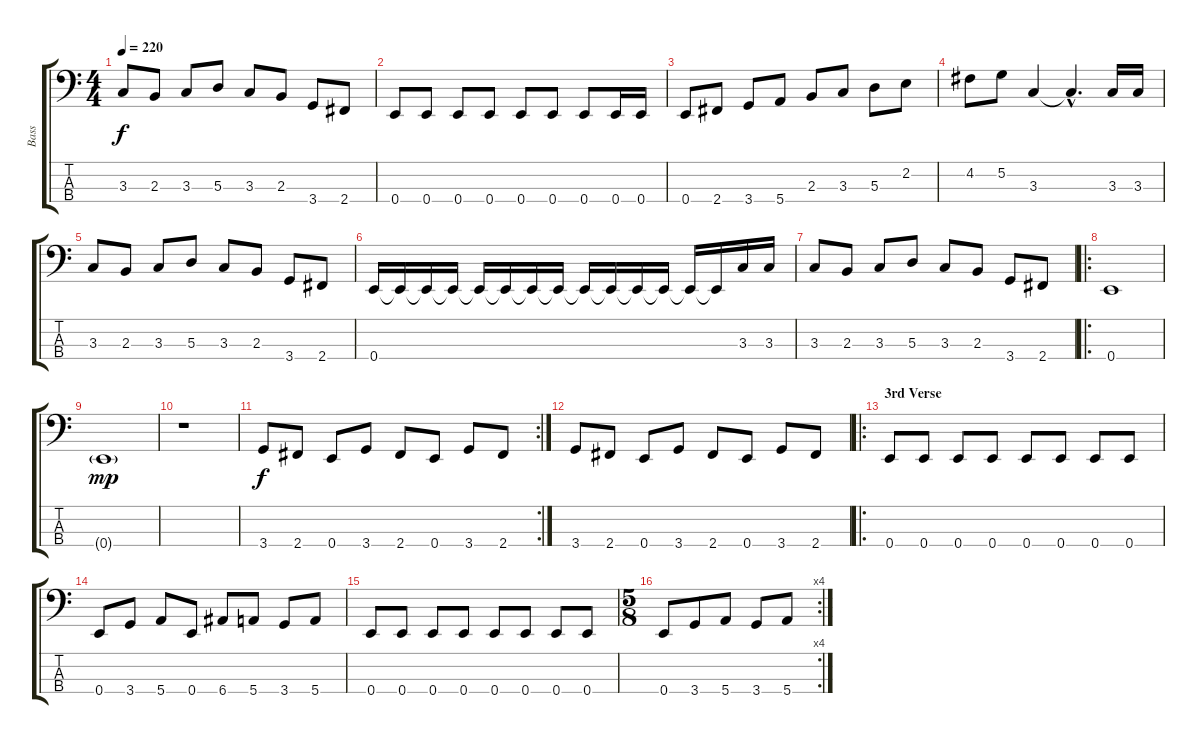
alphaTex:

\track ("Bass" "Bass") {instrument acousticguitarnylon}
\staff {score tabs}
\tuning (G2 D2 A1 E1) {hide}
\ts (4 4)
\tempo 220
\clef f4
\ks c
3.3.8{dy f} 2.3.8 3.3.8 5.3.8 3.3.8 2.3.8 3.4.8 2.4.8 |
0.4.8 0.4.8 0.4.8 0.4.8 0.4.8 0.4.8 0.4.8 0.4.16 0.4.16 |
0.4.8 2.4.8 3.4.8 5.4.8 2.3.8 3.3.8 5.3.8 2.2.8 |
4.2.8 5.2.8 3.3.4 3.3{hac t}.4{d} 3.3.16 3.3.16 |
3.3.8 2.3.8 3.3.8 5.3.8 3.3.8 2.3.8 3.4.8 2.4.8 |
0.4.16 0.4{t}.16 0.4{t}.16 0.4{t}.16 0.4{t}.16 0.4{t}.16 0.4{t}.16 0.4{t}.16 0.4{t}.16 0.4{t}.16 0.4{t}.16 0.4{t}.16 0.4{t}.16 0.4{t}.16 3.3.16 3.3.16 |
3.3.8 2.3.8 3.3.8 5.3.8 3.3.8 2.3.8 3.4.8 2.4.8 |
\ro
0.4.1 |
0.4{g}.1{dy mp} |
r.1 |
\rc 2
3.4.8{dy f} 2.4.8 0.4.8 3.4.8 2.4.8 0.4.8 3.4.8 2.4.8 |
3.4.8 2.4.8 0.4.8 3.4.8 2.4.8 0.4.8 3.4.8 2.4.8 |
\ro
\section ("" "3rd Verse")
0.4.8 0.4.8 0.4.8 0.4.8 0.4.8 0.4.8 0.4.8 0.4.8 |
0.4.8 3.4.8 5.4.8 0.4.8 6.4.8 5.4.8 3.4.8 5.4.8 |
0.4.8 0.4.8 0.4.8 0.4.8 0.4.8 0.4.8 0.4.8 0.4.8 |
\rc 4
\ts (5 8)
0.4.8 3.4.8 5.4.8 3.4.8 5.4.8
